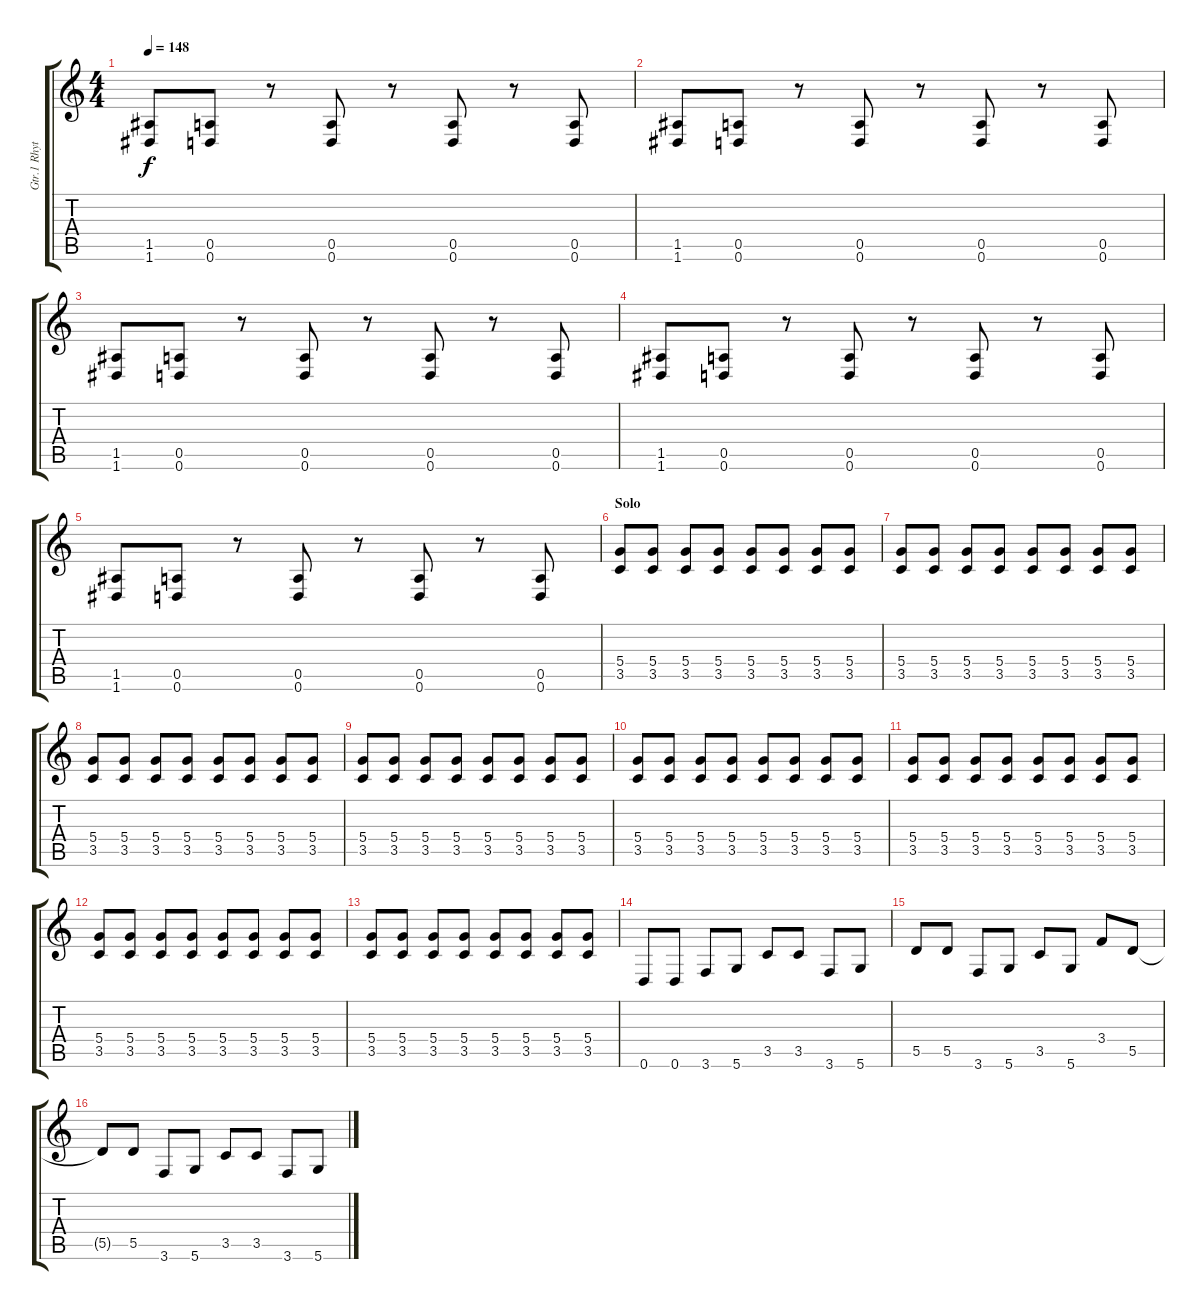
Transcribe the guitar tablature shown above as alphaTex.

\track ("Gtr.1 Rhytm" "Gtr.1 Rhyt") {instrument overdrivenguitar}
\staff {score tabs}
\tuning (E4 B3 G3 D3 A2 D2) {hide}
\ts (4 4)
\tempo 148
\clef g2
\ks c
(1.5 1.6).8{dy f} (0.5 0.6).8 r.8 (0.5 0.6).8 r.8 (0.5 0.6).8 r.8 (0.5 0.6).8 |
(1.5 1.6).8 (0.5 0.6).8 r.8 (0.5 0.6).8 r.8 (0.5 0.6).8 r.8 (0.5 0.6).8 |
(1.5 1.6).8 (0.5 0.6).8 r.8 (0.5 0.6).8 r.8 (0.5 0.6).8 r.8 (0.5 0.6).8 |
(1.5 1.6).8 (0.5 0.6).8 r.8 (0.5 0.6).8 r.8 (0.5 0.6).8 r.8 (0.5 0.6).8 |
(1.5 1.6).8 (0.5 0.6).8 r.8 (0.5 0.6).8 r.8 (0.5 0.6).8 r.8 (0.5 0.6).8 |
\section ("" "Solo")
(5.4 3.5).8{volume 7} (5.4 3.5).8 (5.4 3.5).8 (5.4 3.5).8 (5.4 3.5).8 (5.4 3.5).8 (5.4 3.5).8 (5.4 3.5).8 |
(5.4 3.5).8 (5.4 3.5).8 (5.4 3.5).8 (5.4 3.5).8 (5.4 3.5).8 (5.4 3.5).8 (5.4 3.5).8 (5.4 3.5).8 |
(5.4 3.5).8 (5.4 3.5).8 (5.4 3.5).8 (5.4 3.5).8 (5.4 3.5).8 (5.4 3.5).8 (5.4 3.5).8 (5.4 3.5).8 |
(5.4 3.5).8 (5.4 3.5).8 (5.4 3.5).8 (5.4 3.5).8 (5.4 3.5).8 (5.4 3.5).8 (5.4 3.5).8 (5.4 3.5).8 |
(5.4 3.5).8 (5.4 3.5).8 (5.4 3.5).8 (5.4 3.5).8 (5.4 3.5).8 (5.4 3.5).8 (5.4 3.5).8 (5.4 3.5).8 |
(5.4 3.5).8 (5.4 3.5).8 (5.4 3.5).8 (5.4 3.5).8 (5.4 3.5).8 (5.4 3.5).8 (5.4 3.5).8 (5.4 3.5).8 |
(5.4 3.5).8 (5.4 3.5).8 (5.4 3.5).8 (5.4 3.5).8 (5.4 3.5).8 (5.4 3.5).8 (5.4 3.5).8 (5.4 3.5).8 |
(5.4 3.5).8 (5.4 3.5).8 (5.4 3.5).8 (5.4 3.5).8 (5.4 3.5).8 (5.4 3.5).8 (5.4 3.5).8 (5.4 3.5).8 |
0.6.8{volume 10} 0.6.8 3.6.8 5.6.8 3.5.8 3.5.8 3.6.8 5.6.8 |
5.5.8 5.5.8 3.6.8 5.6.8 3.5.8 5.6.8 3.4.8 5.5.8 |
5.5{t}.8 5.5.8 3.6.8 5.6.8 3.5.8 3.5.8 3.6.8 5.6.8
